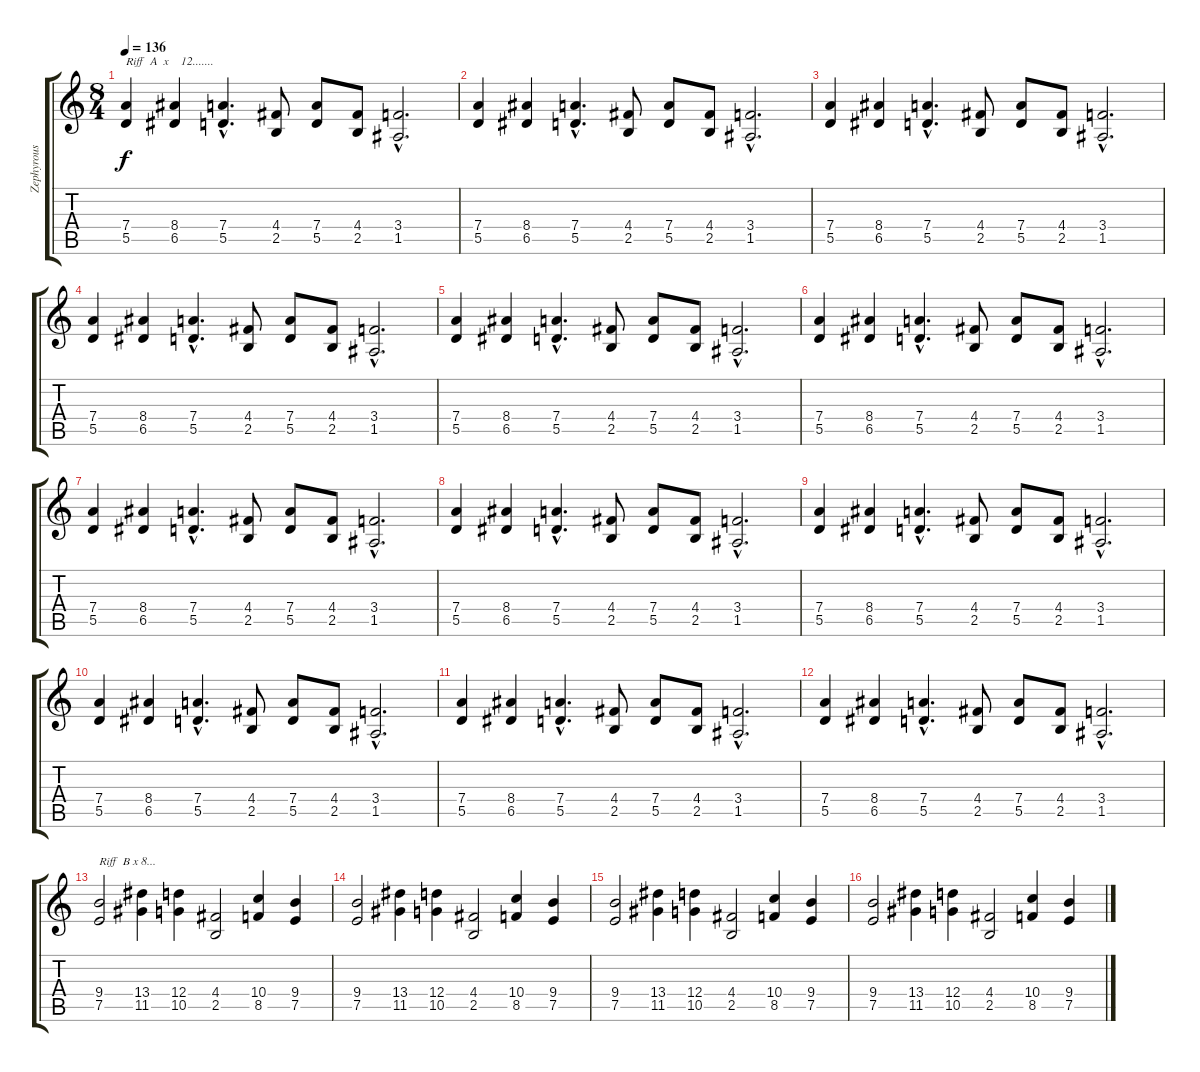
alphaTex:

\track ("Zephyrous" "Zephyrous") {instrument distortionguitar}
\staff {score tabs}
\tuning (E4 B3 G3 D3 A2 E2) {hide}
\ts (8 4)
\tempo 136
\clef g2
\ks c
(7.4 5.5).4{txt "Riff  A  x    12......." dy f instrument distortionguitar} (8.4 6.5).4 (7.4{hac} 5.5{hac}).4{d} (4.4 2.5).8 (7.4 5.5).8 (4.4 2.5).8 (3.4{hac} 1.5{hac}).2{d} |
(7.4 5.5).4 (8.4 6.5).4 (7.4{hac} 5.5{hac}).4{d} (4.4 2.5).8 (7.4 5.5).8 (4.4 2.5).8 (3.4{hac} 1.5{hac}).2{d} |
(7.4 5.5).4 (8.4 6.5).4 (7.4{hac} 5.5{hac}).4{d} (4.4 2.5).8 (7.4 5.5).8 (4.4 2.5).8 (3.4{hac} 1.5{hac}).2{d} |
(7.4 5.5).4 (8.4 6.5).4 (7.4{hac} 5.5{hac}).4{d} (4.4 2.5).8 (7.4 5.5).8 (4.4 2.5).8 (3.4{hac} 1.5{hac}).2{d} |
(7.4 5.5).4 (8.4 6.5).4 (7.4{hac} 5.5{hac}).4{d} (4.4 2.5).8 (7.4 5.5).8 (4.4 2.5).8 (3.4{hac} 1.5{hac}).2{d} |
(7.4 5.5).4 (8.4 6.5).4 (7.4{hac} 5.5{hac}).4{d} (4.4 2.5).8 (7.4 5.5).8 (4.4 2.5).8 (3.4{hac} 1.5{hac}).2{d} |
(7.4 5.5).4 (8.4 6.5).4 (7.4{hac} 5.5{hac}).4{d} (4.4 2.5).8 (7.4 5.5).8 (4.4 2.5).8 (3.4{hac} 1.5{hac}).2{d} |
(7.4 5.5).4 (8.4 6.5).4 (7.4{hac} 5.5{hac}).4{d} (4.4 2.5).8 (7.4 5.5).8 (4.4 2.5).8 (3.4{hac} 1.5{hac}).2{d} |
(7.4 5.5).4 (8.4 6.5).4 (7.4{hac} 5.5{hac}).4{d} (4.4 2.5).8 (7.4 5.5).8 (4.4 2.5).8 (3.4{hac} 1.5{hac}).2{d} |
(7.4 5.5).4 (8.4 6.5).4 (7.4{hac} 5.5{hac}).4{d} (4.4 2.5).8 (7.4 5.5).8 (4.4 2.5).8 (3.4{hac} 1.5{hac}).2{d} |
(7.4 5.5).4 (8.4 6.5).4 (7.4{hac} 5.5{hac}).4{d} (4.4 2.5).8 (7.4 5.5).8 (4.4 2.5).8 (3.4{hac} 1.5{hac}).2{d} |
(7.4 5.5).4 (8.4 6.5).4 (7.4{hac} 5.5{hac}).4{d} (4.4 2.5).8 (7.4 5.5).8 (4.4 2.5).8 (3.4{hac} 1.5{hac}).2{d} |
(9.4 7.5).2{txt "Riff  B x 8..."} (13.4 11.5).4 (12.4 10.5).4 (4.4 2.5).2 (10.4 8.5).4 (9.4 7.5).4 |
(9.4 7.5).2 (13.4 11.5).4 (12.4 10.5).4 (4.4 2.5).2 (10.4 8.5).4 (9.4 7.5).4 |
(9.4 7.5).2 (13.4 11.5).4 (12.4 10.5).4 (4.4 2.5).2 (10.4 8.5).4 (9.4 7.5).4 |
(9.4 7.5).2 (13.4 11.5).4 (12.4 10.5).4 (4.4 2.5).2 (10.4 8.5).4 (9.4 7.5).4
